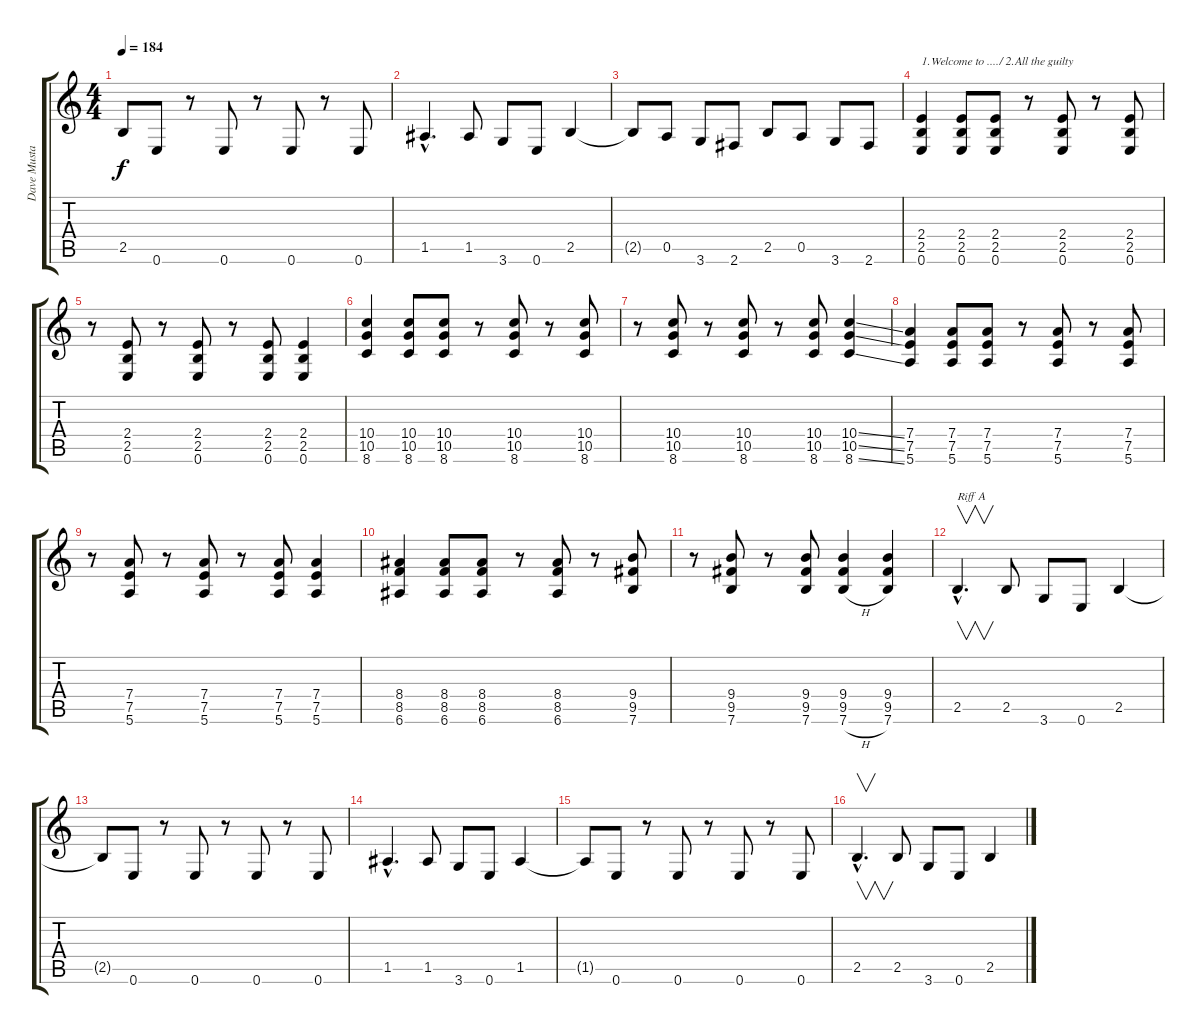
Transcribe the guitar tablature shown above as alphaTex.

\track ("Dave Mustaine" "Dave Musta") {instrument distortionguitar}
\staff {score tabs}
\tuning (E4 B3 G3 D3 A2 E2) {hide}
\ts (4 4)
\tempo 184
\clef g2
\ks c
2.5{t}.8{dy f} 0.6.8 r.8 0.6.8 r.8 0.6.8 r.8 0.6.8 |
1.5{hac}.4{d} 1.5.8 3.6.8 0.6.8 2.5.4 |
2.5{t}.8 0.5.8 3.6.8 2.6.8 2.5.8 0.5.8 3.6.8 2.6.8 |
(2.4 2.5 0.6).4{txt "1.Welcome to ..../ 2.All the guilty"} (2.4 2.5 0.6).8 (2.4 2.5 0.6).8 r.8 (2.4 2.5 0.6).8 r.8 (2.4 2.5 0.6).8 |
r.8 (2.4 2.5 0.6).8 r.8 (2.4 2.5 0.6).8 r.8 (2.4 2.5 0.6).8 (2.4 2.5 0.6).4 |
(10.4 10.5 8.6).4 (10.4 10.5 8.6).8 (10.4 10.5 8.6).8 r.8 (10.4 10.5 8.6).8 r.8 (10.4 10.5 8.6).8 |
r.8 (10.4 10.5 8.6).8 r.8 (10.4 10.5 8.6).8 r.8 (10.4 10.5 8.6).8 (10.4{ss} 10.5{ss} 8.6{ss}).4 |
(7.4 7.5 5.6).4 (7.4 7.5 5.6).8 (7.4 7.5 5.6).8 r.8 (7.4 7.5 5.6).8 r.8 (7.4 7.5 5.6).8 |
r.8 (7.4 7.5 5.6).8 r.8 (7.4 7.5 5.6).8 r.8 (7.4 7.5 5.6).8 (7.4 7.5 5.6).4 |
(8.4 8.5 6.6).4 (8.4 8.5 6.6).8 (8.4 8.5 6.6).8 r.8 (8.4 8.5 6.6).8 r.8 (9.4 9.5 7.6).8 |
r.8 (9.4 9.5 7.6).8 r.8 (9.4 9.5 7.6).8 (9.4 9.5 7.6{h}).4 (9.4 9.5 7.6).4 |
2.5{hac}.4{v d txt "Riff A"} 2.5.8 3.6.8 0.6.8 2.5.4 |
2.5{t}.8 0.6.8 r.8 0.6.8 r.8 0.6.8 r.8 0.6.8 |
1.5{hac}.4{d} 1.5.8 3.6.8 0.6.8 1.5.4 |
1.5{t}.8 0.6.8 r.8 0.6.8 r.8 0.6.8 r.8 0.6.8 |
2.5{hac}.4{v d} 2.5.8 3.6.8 0.6.8 2.5.4
